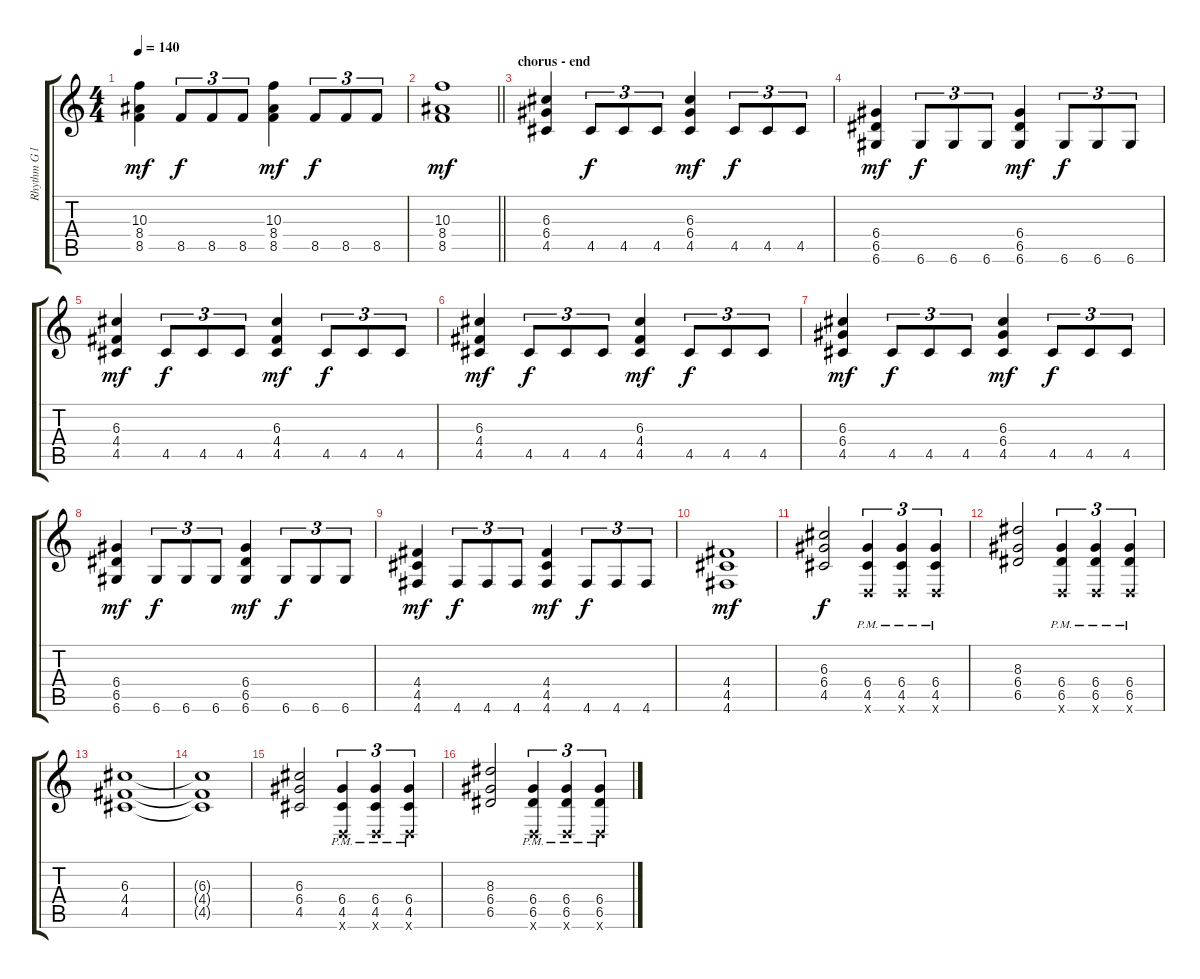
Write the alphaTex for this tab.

\track ("Rhythm G left" "Rhythm G l") {instrument overdrivenguitar}
\staff {score tabs}
\tuning (E4 B3 G3 D3 A2 D2) {hide}
\ts (4 4)
\tempo 140
\clef g2
\ks c
(10.3 8.4 8.5).4{dy mf} 8.5.8{tu (3 2) dy f} 8.5.8{tu (3 2)} 8.5.8{tu (3 2)} (10.3 8.4 8.5).4{dy mf} 8.5.8{tu (3 2) dy f} 8.5.8{tu (3 2)} 8.5.8{tu (3 2)} |
\barLineRight lightlight
(10.3 8.4 8.5).1{dy mf} |
\section ("" "chorus - end")
(6.3 6.4 4.5).4 4.5.8{tu (3 2) dy f} 4.5.8{tu (3 2)} 4.5.8{tu (3 2)} (6.3 6.4 4.5).4{dy mf} 4.5.8{tu (3 2) dy f} 4.5.8{tu (3 2)} 4.5.8{tu (3 2)} |
(6.4 6.5 6.6).4{dy mf} 6.6.8{tu (3 2) dy f} 6.6.8{tu (3 2)} 6.6.8{tu (3 2)} (6.4 6.5 6.6).4{dy mf} 6.6.8{tu (3 2) dy f} 6.6.8{tu (3 2)} 6.6.8{tu (3 2)} |
(6.3 4.4 4.5).4{dy mf} 4.5.8{tu (3 2) dy f} 4.5.8{tu (3 2)} 4.5.8{tu (3 2)} (6.3 4.4 4.5).4{dy mf} 4.5.8{tu (3 2) dy f} 4.5.8{tu (3 2)} 4.5.8{tu (3 2)} |
(6.3 4.4 4.5).4{dy mf} 4.5.8{tu (3 2) dy f} 4.5.8{tu (3 2)} 4.5.8{tu (3 2)} (6.3 4.4 4.5).4{dy mf} 4.5.8{tu (3 2) dy f} 4.5.8{tu (3 2)} 4.5.8{tu (3 2)} |
(6.3 6.4 4.5).4{dy mf} 4.5.8{tu (3 2) dy f} 4.5.8{tu (3 2)} 4.5.8{tu (3 2)} (6.3 6.4 4.5).4{dy mf} 4.5.8{tu (3 2) dy f} 4.5.8{tu (3 2)} 4.5.8{tu (3 2)} |
(6.4 6.5 6.6).4{dy mf} 6.6.8{tu (3 2) dy f} 6.6.8{tu (3 2)} 6.6.8{tu (3 2)} (6.4 6.5 6.6).4{dy mf} 6.6.8{tu (3 2) dy f} 6.6.8{tu (3 2)} 6.6.8{tu (3 2)} |
(4.4 4.5 4.6).4{dy mf} 4.6.8{tu (3 2) dy f} 4.6.8{tu (3 2)} 4.6.8{tu (3 2)} (4.4 4.5 4.6).4{dy mf} 4.6.8{tu (3 2) dy f} 4.6.8{tu (3 2)} 4.6.8{tu (3 2)} |
(4.4 4.5 4.6).1{dy mf} |
(6.3 6.4 4.5).2{dy f} (6.4{pm} 4.5{pm} 0.6{x}).4{tu (3 2)} (6.4{pm} 4.5{pm} 0.6{x}).4{tu (3 2)} (6.4{pm} 4.5{pm} 0.6{x}).4{tu (3 2)} |
(8.3 6.4 6.5).2 (6.4{pm} 6.5{pm} 0.6{x}).4{tu (3 2)} (6.4{pm} 6.5{pm} 0.6{x}).4{tu (3 2)} (6.4{pm} 6.5{pm} 0.6{x}).4{tu (3 2)} |
(6.3 4.4 4.5).1 |
(6.3{t} 4.4{t} 4.5{t}).1 |
(6.3 6.4 4.5).2 (6.4{pm} 4.5{pm} 0.6{x}).4{tu (3 2)} (6.4{pm} 4.5{pm} 0.6{x}).4{tu (3 2)} (6.4{pm} 4.5{pm} 0.6{x}).4{tu (3 2)} |
(8.3 6.4 6.5).2 (6.4{pm} 6.5{pm} 0.6{x}).4{tu (3 2)} (6.4{pm} 6.5{pm} 0.6{x}).4{tu (3 2)} (6.4{pm} 6.5{pm} 0.6{x}).4{tu (3 2)}
